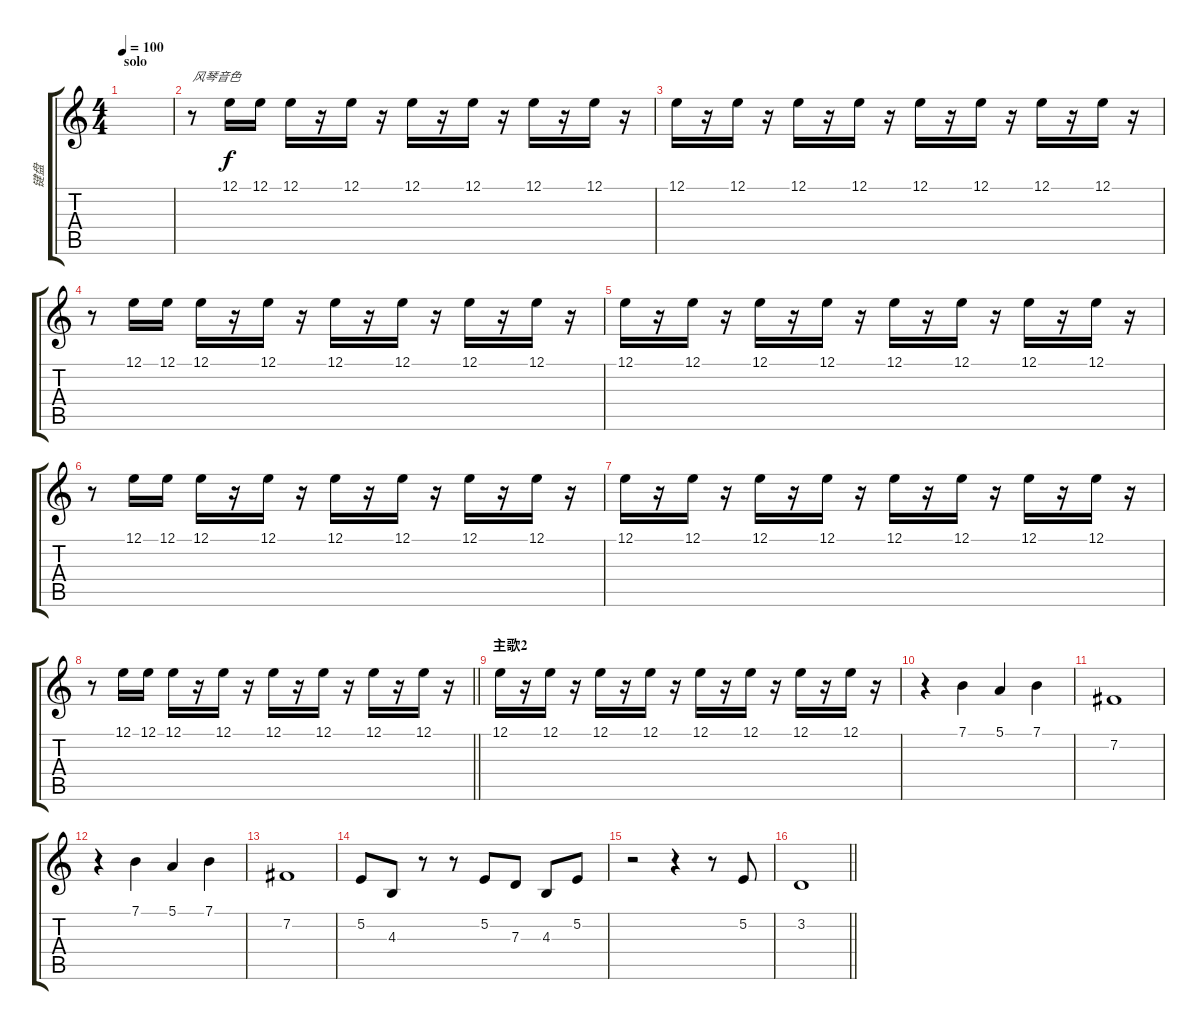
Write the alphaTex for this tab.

\track ("键盘" "键盘") {instrument musicbox}
\staff {score tabs}
\tuning (E4 B3 G3 D3 A2 E2) {hide}
\ts (4 4)
\section ("" "solo")
\tempo 100
\clef g2
\ks c
|
r.8{txt "风琴音色" instrument churchorgan} 12.1.16 12.1.16 12.1.16 r.16 12.1.16 r.16 12.1.16 r.16 12.1.16 r.16 12.1.16 r.16 12.1.16 r.16 |
12.1.16 r.16 12.1.16 r.16 12.1.16 r.16 12.1.16 r.16 12.1.16 r.16 12.1.16 r.16 12.1.16 r.16 12.1.16 r.16 |
r.8 12.1.16 12.1.16 12.1.16 r.16 12.1.16 r.16 12.1.16 r.16 12.1.16 r.16 12.1.16 r.16 12.1.16 r.16 |
12.1.16 r.16 12.1.16 r.16 12.1.16 r.16 12.1.16 r.16 12.1.16 r.16 12.1.16 r.16 12.1.16 r.16 12.1.16 r.16 |
r.8 12.1.16 12.1.16 12.1.16 r.16 12.1.16 r.16 12.1.16 r.16 12.1.16 r.16 12.1.16 r.16 12.1.16 r.16 |
12.1.16 r.16 12.1.16 r.16 12.1.16 r.16 12.1.16 r.16 12.1.16 r.16 12.1.16 r.16 12.1.16 r.16 12.1.16 r.16 |
\barLineRight lightlight
r.8 12.1.16 12.1.16 12.1.16 r.16 12.1.16 r.16 12.1.16 r.16 12.1.16 r.16 12.1.16 r.16 12.1.16 r.16 |
\section ("" "主歌2")
12.1.16 r.16 12.1.16 r.16 12.1.16 r.16 12.1.16 r.16 12.1.16 r.16 12.1.16 r.16 12.1.16 r.16 12.1.16 r.16 |
r.4{instrument musicbox} 7.1.4 5.1.4 7.1.4 |
7.2.1 |
r.4 7.1.4 5.1.4 7.1.4 |
7.2.1 |
5.2.8 4.3.8 r.8 r.8 5.2.8 7.3.8 4.3.8 5.2.8 |
r.2 r.4 r.8 5.2.8 |
\barLineRight lightlight
3.2.1
